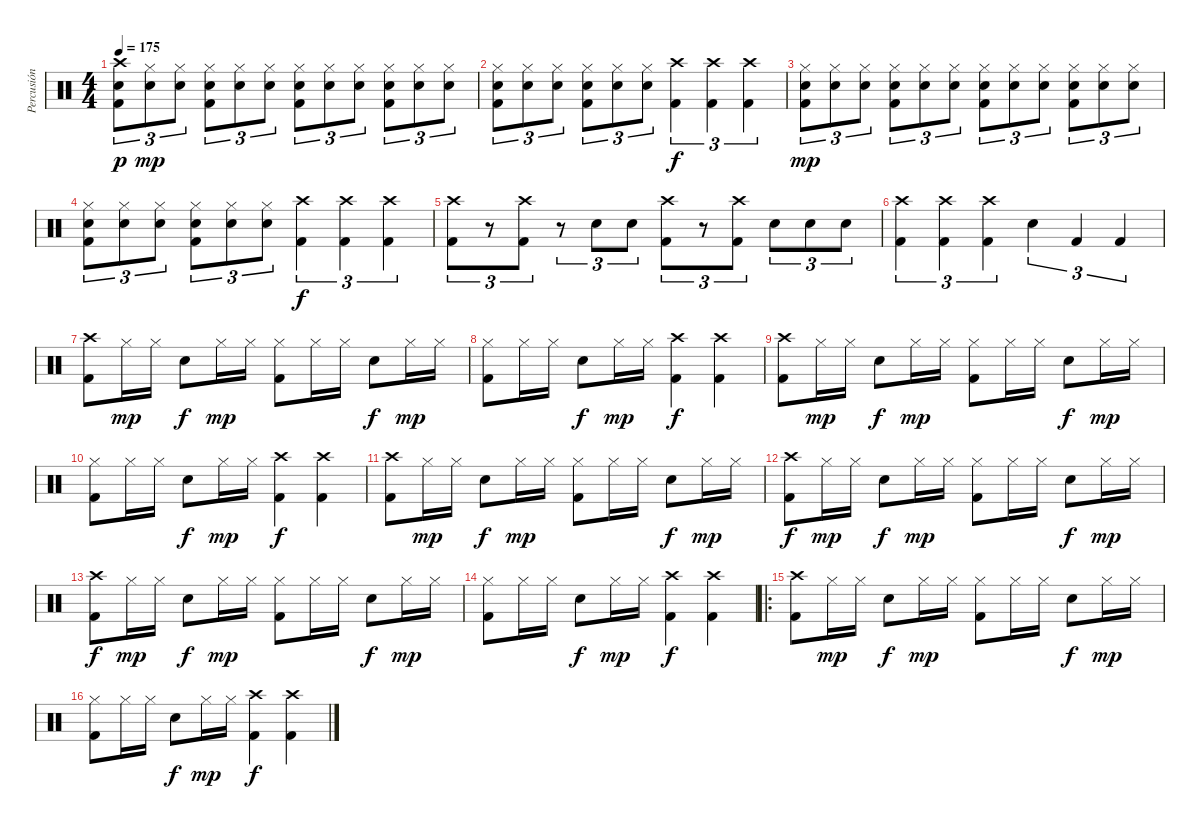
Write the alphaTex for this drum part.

\track ("Percusión" "Percusión") {instrument percussion}
\staff {score}
\articulation defaults
\ts (4 4)
\tempo 175
\clef neutral
\ks c
("Snare (hit) 2" "Kick (hit) 2" "Crash high (hit)").8{tu (3 2) dy p} ("Snare (hit) 2" "Hi-Hat (closed)").8{tu (3 2) dy mp} ("Snare (hit) 2" "Hi-Hat (closed)").8{tu (3 2)} ("Snare (hit) 2" "Kick (hit) 2" "Hi-Hat (closed)").8{tu (3 2)} ("Snare (hit) 2" "Hi-Hat (closed)").8{tu (3 2)} ("Snare (hit) 2" "Hi-Hat (closed)").8{tu (3 2)} ("Snare (hit) 2" "Kick (hit) 2" "Hi-Hat (closed)").8{tu (3 2)} ("Snare (hit) 2" "Hi-Hat (closed)").8{tu (3 2)} ("Snare (hit) 2" "Hi-Hat (closed)").8{tu (3 2)} ("Snare (hit) 2" "Kick (hit) 2" "Hi-Hat (closed)").8{tu (3 2)} ("Snare (hit) 2" "Hi-Hat (closed)").8{tu (3 2)} ("Snare (hit) 2" "Hi-Hat (closed)").8{tu (3 2)} |
("Snare (hit) 2" "Kick (hit) 2" "Hi-Hat (closed)").8{tu (3 2)} ("Snare (hit) 2" "Hi-Hat (closed)").8{tu (3 2)} ("Snare (hit) 2" "Hi-Hat (closed)").8{tu (3 2)} ("Snare (hit) 2" "Kick (hit) 2" "Hi-Hat (closed)").8{tu (3 2)} ("Snare (hit) 2" "Hi-Hat (closed)").8{tu (3 2)} ("Snare (hit) 2" "Hi-Hat (closed)").8{tu (3 2)} ("Crash high (hit)" "Kick (hit) 2").4{tu (3 2) dy f} ("Crash high (hit)" "Kick (hit) 2").4{tu (3 2)} ("Crash high (hit)" "Kick (hit) 2").4{tu (3 2)} |
("Snare (hit) 2" "Kick (hit) 2" "Hi-Hat (closed)").8{tu (3 2) dy mp} ("Snare (hit) 2" "Hi-Hat (closed)").8{tu (3 2)} ("Snare (hit) 2" "Hi-Hat (closed)").8{tu (3 2)} ("Snare (hit) 2" "Kick (hit) 2" "Hi-Hat (closed)").8{tu (3 2)} ("Snare (hit) 2" "Hi-Hat (closed)").8{tu (3 2)} ("Snare (hit) 2" "Hi-Hat (closed)").8{tu (3 2)} ("Snare (hit) 2" "Kick (hit) 2" "Hi-Hat (closed)").8{tu (3 2)} ("Snare (hit) 2" "Hi-Hat (closed)").8{tu (3 2)} ("Snare (hit) 2" "Hi-Hat (closed)").8{tu (3 2)} ("Snare (hit) 2" "Kick (hit) 2" "Hi-Hat (closed)").8{tu (3 2)} ("Snare (hit) 2" "Hi-Hat (closed)").8{tu (3 2)} ("Snare (hit) 2" "Hi-Hat (closed)").8{tu (3 2)} |
("Snare (hit) 2" "Kick (hit) 2" "Hi-Hat (closed)").8{tu (3 2)} ("Snare (hit) 2" "Hi-Hat (closed)").8{tu (3 2)} ("Snare (hit) 2" "Hi-Hat (closed)").8{tu (3 2)} ("Snare (hit) 2" "Kick (hit) 2" "Hi-Hat (closed)").8{tu (3 2)} ("Snare (hit) 2" "Hi-Hat (closed)").8{tu (3 2)} ("Snare (hit) 2" "Hi-Hat (closed)").8{tu (3 2)} ("Crash high (hit)" "Kick (hit) 2").4{tu (3 2) dy f} ("Crash high (hit)" "Kick (hit) 2").4{tu (3 2)} ("Crash high (hit)" "Kick (hit) 2").4{tu (3 2)} |
("Crash high (hit)" "Kick (hit) 2").8{tu (3 2)} r.8{tu (3 2)} ("Crash high (hit)" "Kick (hit) 2").8{tu (3 2)} r.8{tu (3 2)} "Snare (hit) 2".8{tu (3 2)} "Snare (hit) 2".8{tu (3 2)} ("Crash high (hit)" "Kick (hit) 2").8{tu (3 2)} r.8{tu (3 2)} ("Crash high (hit)" "Kick (hit) 2").8{tu (3 2)} "Snare (hit) 2".8{tu (3 2)} "Snare (hit) 2".8{tu (3 2)} "Snare (hit) 2".8{tu (3 2)} |
("Crash high (hit)" "Kick (hit) 2").4{tu (3 2)} ("Crash high (hit)" "Kick (hit) 2").4{tu (3 2)} ("Crash high (hit)" "Kick (hit) 2").4{tu (3 2)} "Snare (hit) 2".4{tu (3 2)} "Kick (hit) 2".4{tu (3 2)} "Kick (hit) 2".4{tu (3 2)} |
("Crash high (hit)" "Kick (hit) 2").8 "Hi-Hat (closed)".16{dy mp} "Hi-Hat (closed)".16 "Snare (hit) 2".8{dy f} "Hi-Hat (closed)".16{dy mp} "Hi-Hat (closed)".16 ("Hi-Hat (closed)" "Kick (hit) 2").8 "Hi-Hat (closed)".16 "Hi-Hat (closed)".16 "Snare (hit) 2".8{dy f} "Hi-Hat (closed)".16{dy mp} "Hi-Hat (closed)".16 |
("Hi-Hat (closed)" "Kick (hit) 2").8 "Hi-Hat (closed)".16 "Hi-Hat (closed)".16 "Snare (hit) 2".8{dy f} "Hi-Hat (closed)".16{dy mp} "Hi-Hat (closed)".16 ("Crash high (hit)" "Kick (hit) 2").4{dy f} ("Crash high (hit)" "Kick (hit) 2").4 |
("Crash high (hit)" "Kick (hit) 2").8 "Hi-Hat (closed)".16{dy mp} "Hi-Hat (closed)".16 "Snare (hit) 2".8{dy f} "Hi-Hat (closed)".16{dy mp} "Hi-Hat (closed)".16 ("Hi-Hat (closed)" "Kick (hit) 2").8 "Hi-Hat (closed)".16 "Hi-Hat (closed)".16 "Snare (hit) 2".8{dy f} "Hi-Hat (closed)".16{dy mp} "Hi-Hat (closed)".16 |
("Hi-Hat (closed)" "Kick (hit) 2").8 "Hi-Hat (closed)".16 "Hi-Hat (closed)".16 "Snare (hit) 2".8{dy f} "Hi-Hat (closed)".16{dy mp} "Hi-Hat (closed)".16 ("Crash high (hit)" "Kick (hit) 2").4{dy f} ("Crash high (hit)" "Kick (hit) 2").4 |
("Crash high (hit)" "Kick (hit) 2").8 "Hi-Hat (closed)".16{dy mp} "Hi-Hat (closed)".16 "Snare (hit) 2".8{dy f} "Hi-Hat (closed)".16{dy mp} "Hi-Hat (closed)".16 ("Hi-Hat (closed)" "Kick (hit) 2").8 "Hi-Hat (closed)".16 "Hi-Hat (closed)".16 "Snare (hit) 2".8{dy f} "Hi-Hat (closed)".16{dy mp} "Hi-Hat (closed)".16 |
("Crash high (hit)" "Kick (hit) 2").8{dy f} "Hi-Hat (closed)".16{dy mp} "Hi-Hat (closed)".16 "Snare (hit) 2".8{dy f} "Hi-Hat (closed)".16{dy mp} "Hi-Hat (closed)".16 ("Hi-Hat (closed)" "Kick (hit) 2").8 "Hi-Hat (closed)".16 "Hi-Hat (closed)".16 "Snare (hit) 2".8{dy f} "Hi-Hat (closed)".16{dy mp} "Hi-Hat (closed)".16 |
("Crash high (hit)" "Kick (hit) 2").8{dy f} "Hi-Hat (closed)".16{dy mp} "Hi-Hat (closed)".16 "Snare (hit) 2".8{dy f} "Hi-Hat (closed)".16{dy mp} "Hi-Hat (closed)".16 ("Hi-Hat (closed)" "Kick (hit) 2").8 "Hi-Hat (closed)".16 "Hi-Hat (closed)".16 "Snare (hit) 2".8{dy f} "Hi-Hat (closed)".16{dy mp} "Hi-Hat (closed)".16 |
("Hi-Hat (closed)" "Kick (hit) 2").8 "Hi-Hat (closed)".16 "Hi-Hat (closed)".16 "Snare (hit) 2".8{dy f} "Hi-Hat (closed)".16{dy mp} "Hi-Hat (closed)".16 ("Crash high (hit)" "Kick (hit) 2").4{dy f} ("Crash high (hit)" "Kick (hit) 2").4 |
\ro
("Crash high (hit)" "Kick (hit) 2").8 "Hi-Hat (closed)".16{dy mp} "Hi-Hat (closed)".16 "Snare (hit) 2".8{dy f} "Hi-Hat (closed)".16{dy mp} "Hi-Hat (closed)".16 ("Hi-Hat (closed)" "Kick (hit) 2").8 "Hi-Hat (closed)".16 "Hi-Hat (closed)".16 "Snare (hit) 2".8{dy f} "Hi-Hat (closed)".16{dy mp} "Hi-Hat (closed)".16 |
("Hi-Hat (closed)" "Kick (hit) 2").8 "Hi-Hat (closed)".16 "Hi-Hat (closed)".16 "Snare (hit) 2".8{dy f} "Hi-Hat (closed)".16{dy mp} "Hi-Hat (closed)".16 ("Crash high (hit)" "Kick (hit) 2").4{dy f} ("Crash high (hit)" "Kick (hit) 2").4
